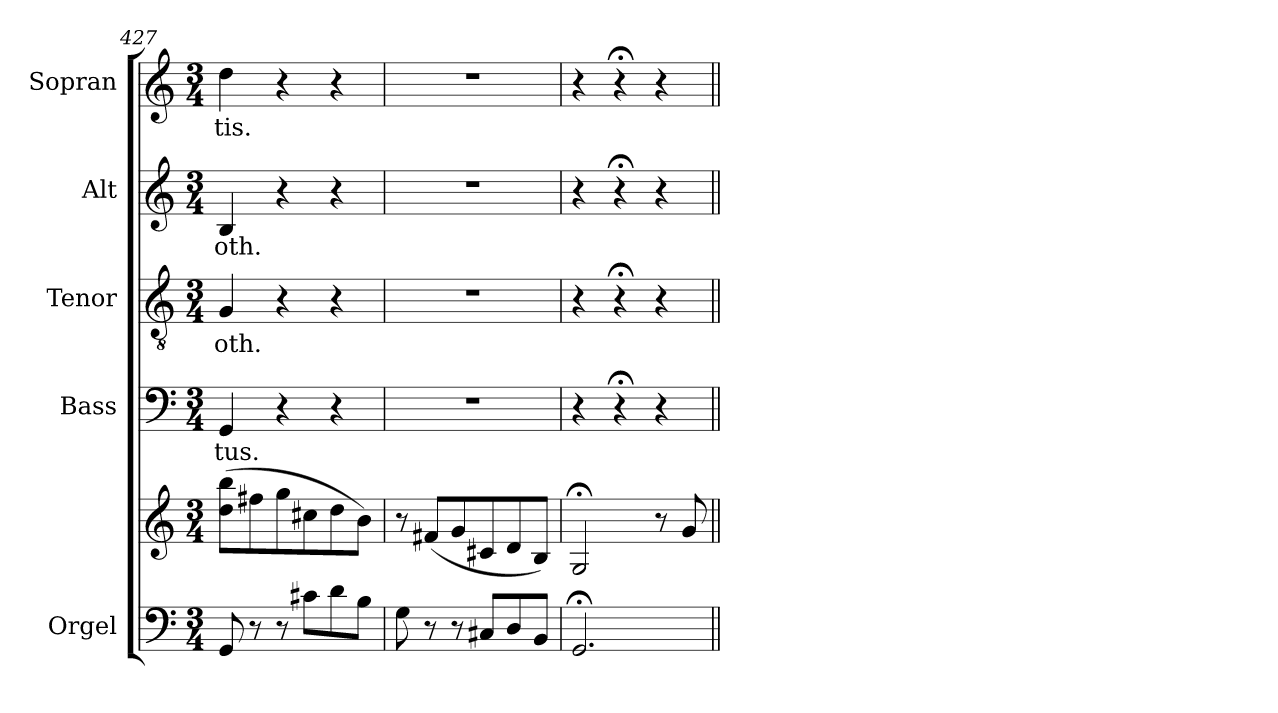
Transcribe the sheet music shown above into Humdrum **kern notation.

**kern	**kern	**kern	**text	**kern	**text	**kern	**text	**kern	**text
*part5	*part5	*part4	*part4	*part3	*part3	*part2	*part2	*part1	*part1
*staff6	*staff5	*staff4	*staff4	*staff3	*staff3	*staff2	*staff2	*staff1	*staff1
*I"Orgel	*	*I"Bass	*	*I"Tenor	*	*I"Alt	*	*I"Sopran	*
*I'Org.	*	*I'B.	*	*I'T.	*	*I'A.	*	*I'S.	*
*clefF4	*clefG2	*clefF4	*	*clefGv2	*	*clefG2	*	*clefG2	*
*k[]	*k[]	*k[]	*	*k[]	*	*k[]	*	*k[]	*
*C:	*C:	*C:	*	*C:	*	*C:	*	*C:	*
*M3/4	*M3/4	*M3/4	*	*M3/4	*	*M3/4	*	*M3/4	*
=427	=427	=427	=427	=427	=427	=427	=427	=427	=427
!	!	!	!LO:LY:b	!	!LO:LY:b	!	!LO:LY:b	!	!LO:LY:b
8GG/	(>8dd\ 8bb\L	4GG/	-tus.	4G/	-oth.	4B/	-oth.	4dd\	-tis.
8r	8ff#X\	.	.	.	.	.	.	.	.
8r	8gg\	4r	.	4r	.	4r	.	4r	.
8c#X\L	8cc#X\	.	.	.	.	.	.	.	.
8d\	8dd\	4r	.	4r	.	4r	.	4r	.
8B\J	8b\J)	.	.	.	.	.	.	.	.
=428	=428	=428	=428	=428	=428	=428	=428	=428	=428
8G\	8r	2.r	.	2.r	.	2.r	.	2.r	.
8r	(<8f#X/L	.	.	.	.	.	.	.	.
8r	8g/	.	.	.	.	.	.	.	.
8C#X/L	8c#X/	.	.	.	.	.	.	.	.
8D/	8d/	.	.	.	.	.	.	.	.
8BB/J	8B/J)	.	.	.	.	.	.	.	.
=429	=429	=429	=429	=429	=429	=429	=429	=429	=429
2.GG;/	2G;/	4r	.	4r	.	4r	.	4r	.
.	.	4r;<	.	4r;<	.	4r;<	.	4r;<	.
.	8r	4r	.	4r	.	4r	.	4r	.
.	8g/	.	.	.	.	.	.	.	.
=||	=||	=||	=||	=||	=||	=||	=||	=||	=||
*-	*-	*-	*-	*-	*-	*-	*-	*-	*-
